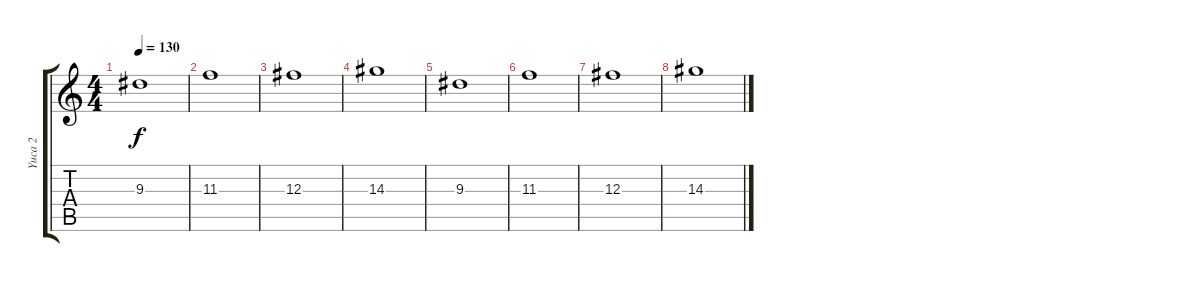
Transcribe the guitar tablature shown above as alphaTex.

\track ("Yuca 2" "Yuca 2") {instrument overdrivenguitar}
\staff {score tabs}
\tuning (Eb4 Bb3 Gb3 Db3 Ab2 Eb2) {hide}
\ts (4 4)
\tempo 130
\clef g2
\ks c
9.3.1{dy f} |
11.3.1 |
12.3.1 |
14.3.1 |
9.3.1 |
11.3.1 |
12.3.1 |
14.3.1
